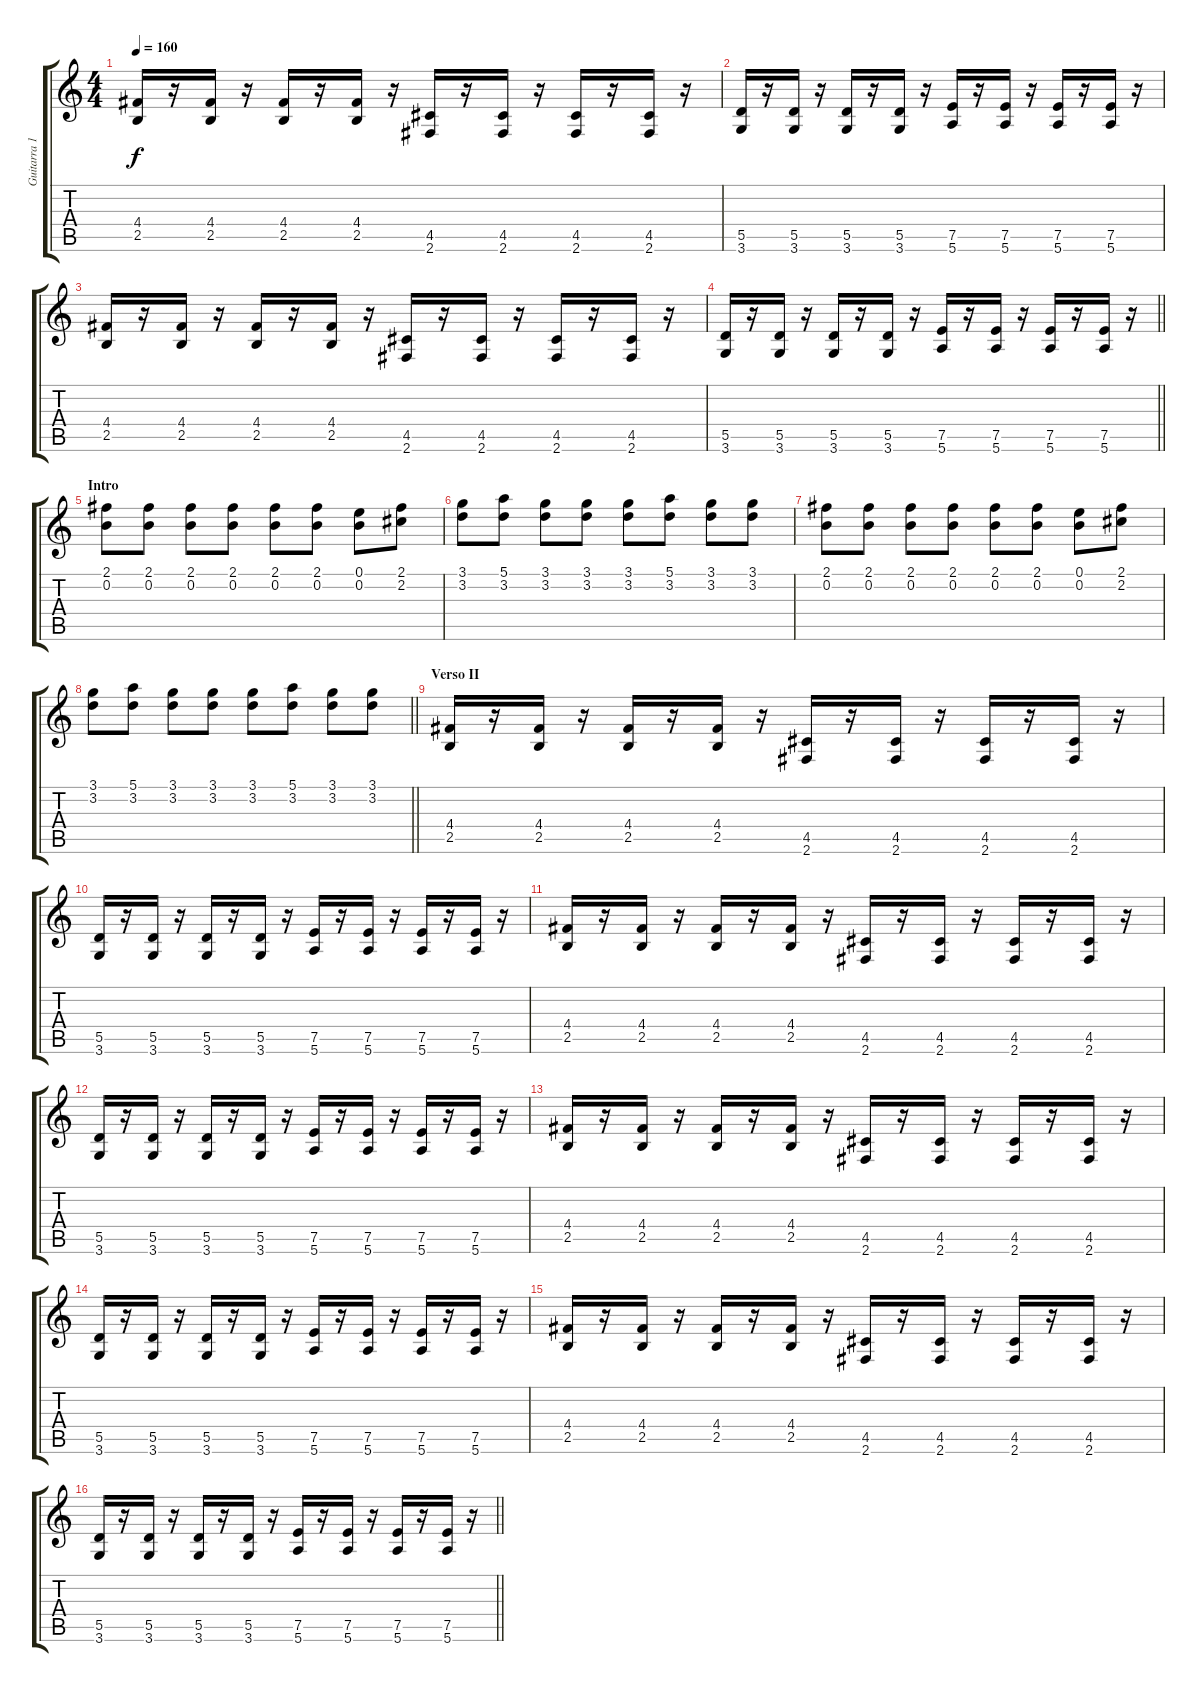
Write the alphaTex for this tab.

\track ("Guitarra 1 - Mathias" "Guitarra 1") {instrument distortionguitar}
\staff {score tabs}
\tuning (E4 B3 G3 D3 A2 E2) {hide}
\ts (4 4)
\tempo 160
\clef g2
\ks c
(4.4 2.5).16{dy f} r.16 (4.4 2.5).16 r.16 (4.4 2.5).16 r.16 (4.4 2.5).16 r.16 (4.5 2.6).16 r.16 (4.5 2.6).16 r.16 (4.5 2.6).16 r.16 (4.5 2.6).16 r.16 |
(5.5 3.6).16 r.16 (5.5 3.6).16 r.16 (5.5 3.6).16 r.16 (5.5 3.6).16 r.16 (7.5 5.6).16 r.16 (7.5 5.6).16 r.16 (7.5 5.6).16 r.16 (7.5 5.6).16 r.16 |
(4.4 2.5).16 r.16 (4.4 2.5).16 r.16 (4.4 2.5).16 r.16 (4.4 2.5).16 r.16 (4.5 2.6).16 r.16 (4.5 2.6).16 r.16 (4.5 2.6).16 r.16 (4.5 2.6).16 r.16 |
\barLineRight lightlight
(5.5 3.6).16 r.16 (5.5 3.6).16 r.16 (5.5 3.6).16 r.16 (5.5 3.6).16 r.16 (7.5 5.6).16 r.16 (7.5 5.6).16 r.16 (7.5 5.6).16 r.16 (7.5 5.6).16 r.16 |
\section ("" "Intro")
(2.1 0.2).8 (2.1 0.2).8 (2.1 0.2).8 (2.1 0.2).8 (2.1 0.2).8 (2.1 0.2).8 (0.1 0.2).8 (2.1 2.2).8 |
(3.1 3.2).8 (5.1 3.2).8 (3.1 3.2).8 (3.1 3.2).8 (3.1 3.2).8 (5.1 3.2).8 (3.1 3.2).8 (3.1 3.2).8 |
(2.1 0.2).8 (2.1 0.2).8 (2.1 0.2).8 (2.1 0.2).8 (2.1 0.2).8 (2.1 0.2).8 (0.1 0.2).8 (2.1 2.2).8 |
\barLineRight lightlight
(3.1 3.2).8 (5.1 3.2).8 (3.1 3.2).8 (3.1 3.2).8 (3.1 3.2).8 (5.1 3.2).8 (3.1 3.2).8 (3.1 3.2).8 |
\section ("" "Verso II")
(4.4 2.5).16 r.16 (4.4 2.5).16 r.16 (4.4 2.5).16 r.16 (4.4 2.5).16 r.16 (4.5 2.6).16 r.16 (4.5 2.6).16 r.16 (4.5 2.6).16 r.16 (4.5 2.6).16 r.16 |
(5.5 3.6).16 r.16 (5.5 3.6).16 r.16 (5.5 3.6).16 r.16 (5.5 3.6).16 r.16 (7.5 5.6).16 r.16 (7.5 5.6).16 r.16 (7.5 5.6).16 r.16 (7.5 5.6).16 r.16 |
(4.4 2.5).16 r.16 (4.4 2.5).16 r.16 (4.4 2.5).16 r.16 (4.4 2.5).16 r.16 (4.5 2.6).16 r.16 (4.5 2.6).16 r.16 (4.5 2.6).16 r.16 (4.5 2.6).16 r.16 |
(5.5 3.6).16 r.16 (5.5 3.6).16 r.16 (5.5 3.6).16 r.16 (5.5 3.6).16 r.16 (7.5 5.6).16 r.16 (7.5 5.6).16 r.16 (7.5 5.6).16 r.16 (7.5 5.6).16 r.16 |
(4.4 2.5).16 r.16 (4.4 2.5).16 r.16 (4.4 2.5).16 r.16 (4.4 2.5).16 r.16 (4.5 2.6).16 r.16 (4.5 2.6).16 r.16 (4.5 2.6).16 r.16 (4.5 2.6).16 r.16 |
(5.5 3.6).16 r.16 (5.5 3.6).16 r.16 (5.5 3.6).16 r.16 (5.5 3.6).16 r.16 (7.5 5.6).16 r.16 (7.5 5.6).16 r.16 (7.5 5.6).16 r.16 (7.5 5.6).16 r.16 |
(4.4 2.5).16 r.16 (4.4 2.5).16 r.16 (4.4 2.5).16 r.16 (4.4 2.5).16 r.16 (4.5 2.6).16 r.16 (4.5 2.6).16 r.16 (4.5 2.6).16 r.16 (4.5 2.6).16 r.16 |
\barLineRight lightlight
(5.5 3.6).16 r.16 (5.5 3.6).16 r.16 (5.5 3.6).16 r.16 (5.5 3.6).16 r.16 (7.5 5.6).16 r.16 (7.5 5.6).16 r.16 (7.5 5.6).16 r.16 (7.5 5.6).16 r.16
